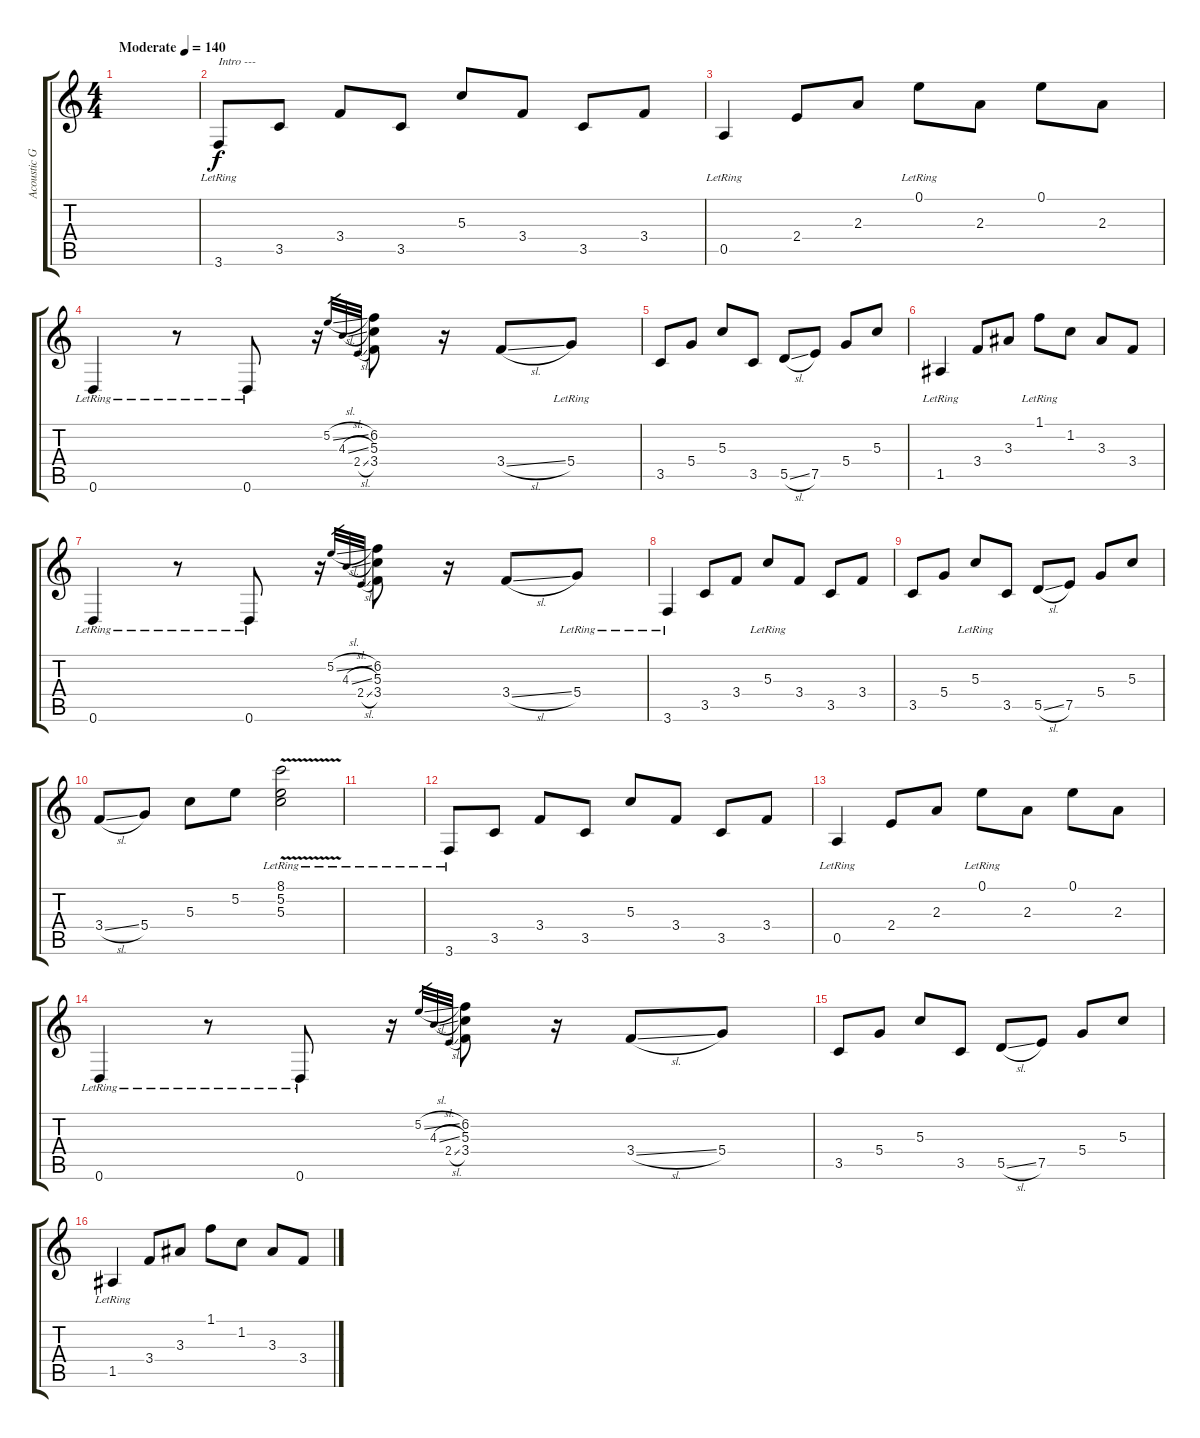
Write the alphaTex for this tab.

\track ("Acoustic Guitar/Guitarra Acustica" "Acoustic G") {instrument acousticguitarsteel}
\staff {score tabs}
\tuning (E4 B3 G3 D3 A2 D2) {hide}
\ts (4 4)
\tempo (140 "Moderate")
\clef g2
\ks c
|
3.6{lr}.8{txt "Intro ---"} 3.5.8 3.4.8 3.5.8 5.3.8 3.4.8 3.5.8 3.4.8 |
0.5{lr}.4 2.4.8 2.3.8 0.1{lr}.8 2.3.8 0.1.8 2.3.8 |
0.6{lr}.4 r.8 0.6{lr}.8 r.16 5.2{sl}.32{gr} 4.3{sl}.32{gr} 2.4{sl}.32{gr} (6.2 5.3 3.4).8 r.16 3.4{sl}.8 5.4{lr}.8 |
3.5.8 5.4.8 5.3.8 3.5.8 5.5{sl}.8 7.5.8 5.4.8 5.3.8 |
1.5{lr}.4 3.4.8 3.3.8 1.1{lr}.8 1.2.8 3.3.8 3.4.8 |
0.6{lr}.4 r.8 0.6{lr}.8 r.16 5.2{sl}.32{gr} 4.3{sl}.32{gr} 2.4{sl}.32{gr} (6.2 5.3 3.4).8 r.16 3.4{sl}.8 5.4{lr}.8 |
3.6{lr}.4 3.5.8 3.4.8 5.3{lr}.8 3.4.8 3.5.8 3.4.8 |
3.5.8 5.4.8 5.3{lr}.8 3.5.8 5.5{sl}.8 7.5.8 5.4.8 5.3.8 |
3.4{sl}.8 5.4.8 5.3.8 5.2.8 (8.1{lr} 5.2{v lr} 5.3{lr}).2 |
|
3.6{lr}.8 3.5.8 3.4.8 3.5.8 5.3.8 3.4.8 3.5.8 3.4.8 |
0.5{lr}.4 2.4.8 2.3.8 0.1{lr}.8 2.3.8 0.1.8 2.3.8 |
0.6{lr}.4 r.8 0.6{lr}.8 r.16 5.2{sl}.32{gr} 4.3{sl}.32{gr} 2.4{sl}.32{gr} (6.2 5.3 3.4).8 r.16 3.4{sl}.8 5.4.8 |
3.5.8 5.4.8 5.3.8 3.5.8 5.5{sl}.8 7.5.8 5.4.8 5.3.8 |
1.5{lr}.4 3.4.8 3.3.8 1.1.8 1.2.8 3.3.8 3.4.8
